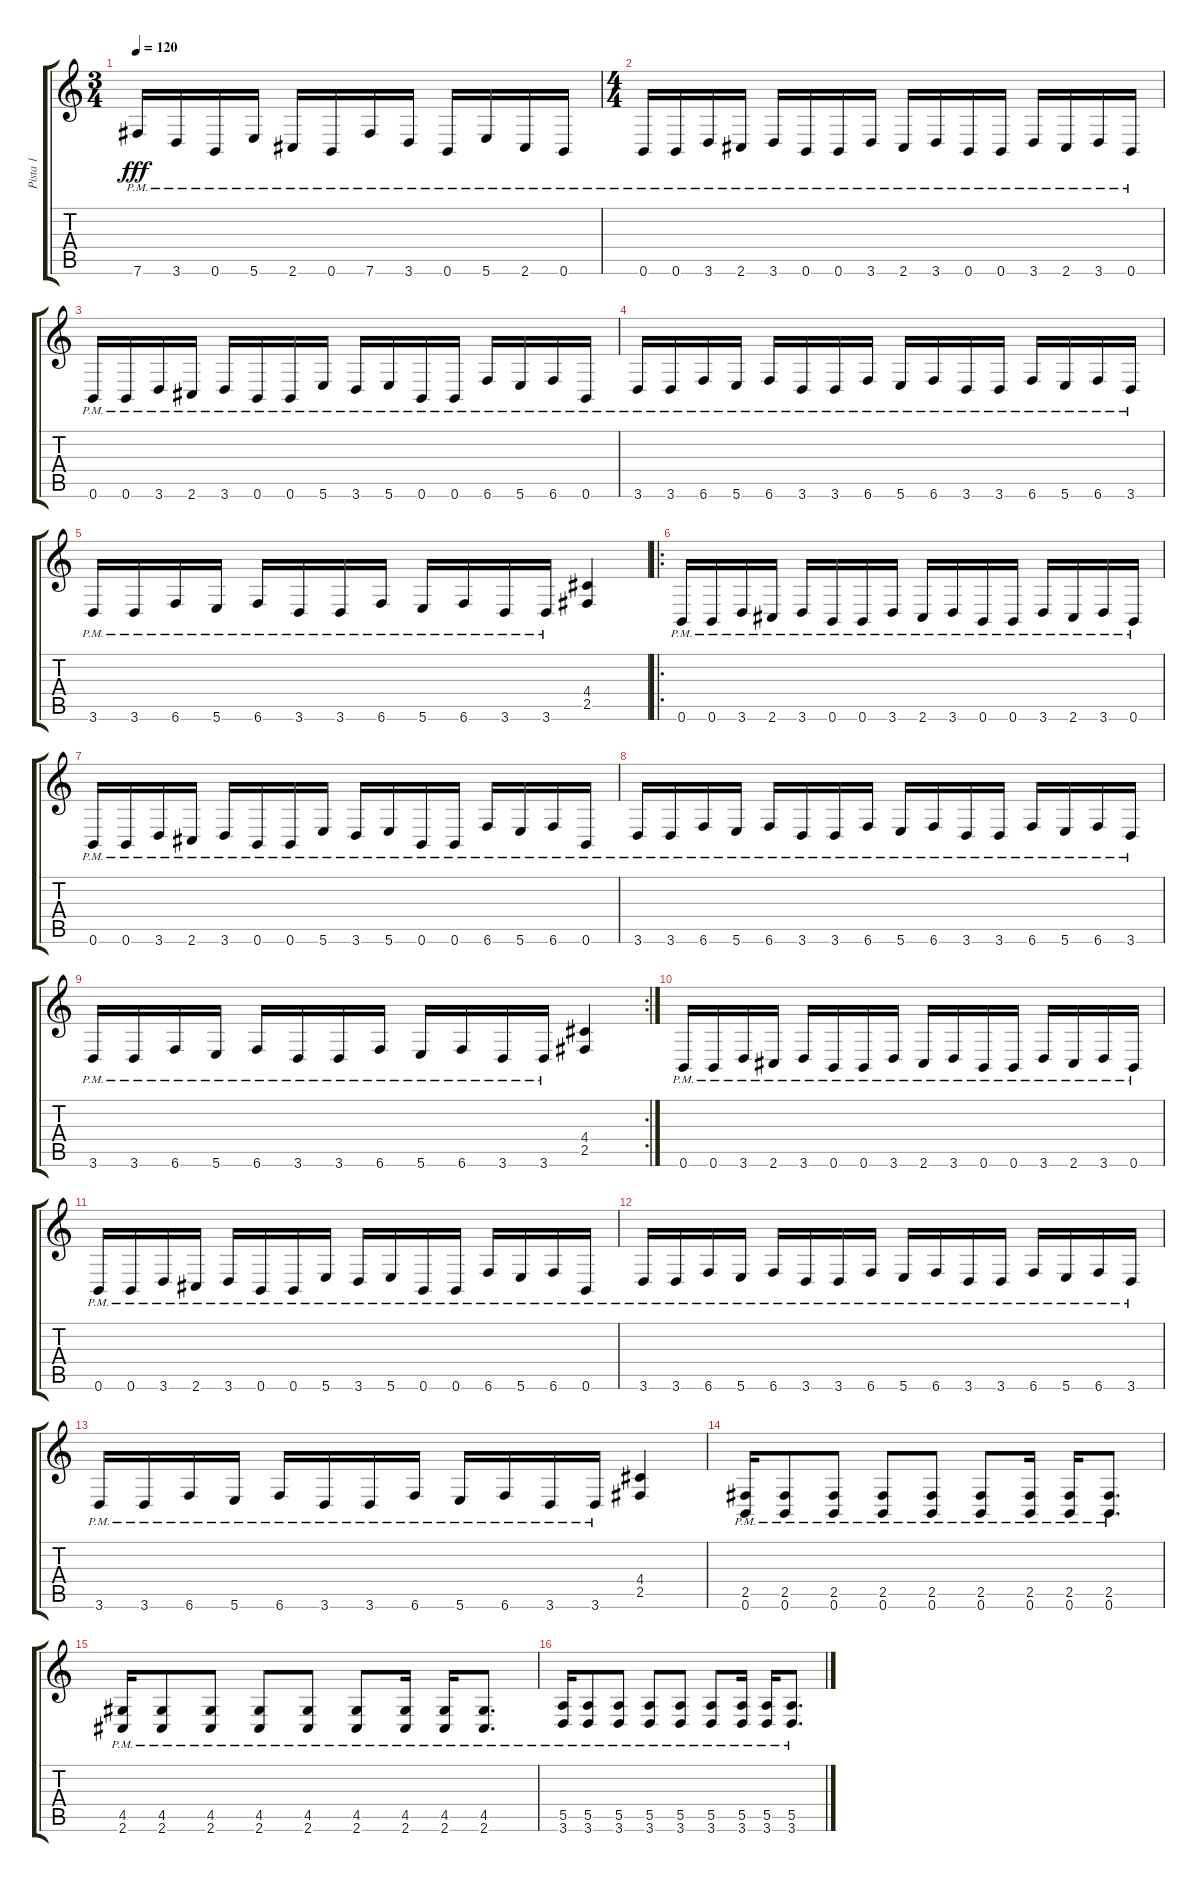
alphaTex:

\track ("Pista 1" "Pista 1") {instrument distortionguitar}
\staff {score tabs}
\tuning (B3 Gb3 D3 A2 E2 B1) {hide}
\ts (3 4)
\tempo 120
\clef g2
\ks c
7.6{pm}.16{dy fff} 3.6{pm}.16 0.6{pm}.16 5.6{pm}.16 2.6{pm}.16 0.6{pm}.16 7.6{pm}.16 3.6{pm}.16 0.6{pm}.16 5.6{pm}.16 2.6{pm}.16 0.6{pm}.16 |
\ts (4 4)
0.6{pm}.16 0.6{pm}.16 3.6{pm}.16 2.6{pm}.16 3.6{pm}.16 0.6{pm}.16 0.6{pm}.16 3.6{pm}.16 2.6{pm}.16 3.6{pm}.16 0.6{pm}.16 0.6{pm}.16 3.6{pm}.16 2.6{pm}.16 3.6{pm}.16 0.6{pm}.16 |
0.6{pm}.16 0.6{pm}.16 3.6{pm}.16 2.6{pm}.16 3.6{pm}.16 0.6{pm}.16 0.6{pm}.16 5.6{pm}.16 3.6{pm}.16 5.6{pm}.16 0.6{pm}.16 0.6{pm}.16 6.6{pm}.16 5.6{pm}.16 6.6{pm}.16 0.6{pm}.16 |
3.6{pm}.16 3.6{pm}.16 6.6{pm}.16 5.6{pm}.16 6.6{pm}.16 3.6{pm}.16 3.6{pm}.16 6.6{pm}.16 5.6{pm}.16 6.6{pm}.16 3.6{pm}.16 3.6{pm}.16 6.6{pm}.16 5.6{pm}.16 6.6{pm}.16 3.6{pm}.16 |
3.6{pm}.16 3.6{pm}.16 6.6{pm}.16 5.6{pm}.16 6.6{pm}.16 3.6{pm}.16 3.6{pm}.16 6.6{pm}.16 5.6{pm}.16 6.6{pm}.16 3.6{pm}.16 3.6{pm}.16 (4.4 2.5).4 |
\ro
0.6{pm}.16 0.6{pm}.16 3.6{pm}.16 2.6{pm}.16 3.6{pm}.16 0.6{pm}.16 0.6{pm}.16 3.6{pm}.16 2.6{pm}.16 3.6{pm}.16 0.6{pm}.16 0.6{pm}.16 3.6{pm}.16 2.6{pm}.16 3.6{pm}.16 0.6{pm}.16 |
0.6{pm}.16 0.6{pm}.16 3.6{pm}.16 2.6{pm}.16 3.6{pm}.16 0.6{pm}.16 0.6{pm}.16 5.6{pm}.16 3.6{pm}.16 5.6{pm}.16 0.6{pm}.16 0.6{pm}.16 6.6{pm}.16 5.6{pm}.16 6.6{pm}.16 0.6{pm}.16 |
3.6{pm}.16 3.6{pm}.16 6.6{pm}.16 5.6{pm}.16 6.6{pm}.16 3.6{pm}.16 3.6{pm}.16 6.6{pm}.16 5.6{pm}.16 6.6{pm}.16 3.6{pm}.16 3.6{pm}.16 6.6{pm}.16 5.6{pm}.16 6.6{pm}.16 3.6{pm}.16 |
\rc 2
3.6{pm}.16 3.6{pm}.16 6.6{pm}.16 5.6{pm}.16 6.6{pm}.16 3.6{pm}.16 3.6{pm}.16 6.6{pm}.16 5.6{pm}.16 6.6{pm}.16 3.6{pm}.16 3.6{pm}.16 (4.4 2.5).4 |
0.6{pm}.16 0.6{pm}.16 3.6{pm}.16 2.6{pm}.16 3.6{pm}.16 0.6{pm}.16 0.6{pm}.16 3.6{pm}.16 2.6{pm}.16 3.6{pm}.16 0.6{pm}.16 0.6{pm}.16 3.6{pm}.16 2.6{pm}.16 3.6{pm}.16 0.6{pm}.16 |
0.6{pm}.16 0.6{pm}.16 3.6{pm}.16 2.6{pm}.16 3.6{pm}.16 0.6{pm}.16 0.6{pm}.16 5.6{pm}.16 3.6{pm}.16 5.6{pm}.16 0.6{pm}.16 0.6{pm}.16 6.6{pm}.16 5.6{pm}.16 6.6{pm}.16 0.6{pm}.16 |
3.6{pm}.16 3.6{pm}.16 6.6{pm}.16 5.6{pm}.16 6.6{pm}.16 3.6{pm}.16 3.6{pm}.16 6.6{pm}.16 5.6{pm}.16 6.6{pm}.16 3.6{pm}.16 3.6{pm}.16 6.6{pm}.16 5.6{pm}.16 6.6{pm}.16 3.6{pm}.16 |
3.6{pm}.16 3.6{pm}.16 6.6{pm}.16 5.6{pm}.16 6.6{pm}.16 3.6{pm}.16 3.6{pm}.16 6.6{pm}.16 5.6{pm}.16 6.6{pm}.16 3.6{pm}.16 3.6{pm}.16 (4.4 2.5).4 |
(2.5{pm} 0.6{pm}).16 (2.5{pm} 0.6{pm}).8 (2.5{pm} 0.6{pm}).8 (2.5{pm} 0.6{pm}).8 (2.5{pm} 0.6{pm}).8 (2.5{pm} 0.6{pm}).8 (2.5{pm} 0.6{pm}).16 (2.5{pm} 0.6{pm}).16 (2.5{pm} 0.6{pm}).8{d} |
(4.5{pm} 2.6{pm}).16 (4.5{pm} 2.6{pm}).8 (4.5{pm} 2.6{pm}).8 (4.5{pm} 2.6{pm}).8 (4.5{pm} 2.6{pm}).8 (4.5{pm} 2.6{pm}).8 (4.5{pm} 2.6{pm}).16 (4.5{pm} 2.6{pm}).16 (4.5{pm} 2.6{pm}).8{d} |
(5.5{pm} 3.6{pm}).16 (5.5{pm} 3.6{pm}).8 (5.5{pm} 3.6{pm}).8 (5.5{pm} 3.6{pm}).8 (5.5{pm} 3.6{pm}).8 (5.5{pm} 3.6{pm}).8 (5.5{pm} 3.6{pm}).16 (5.5{pm} 3.6{pm}).16 (5.5{pm} 3.6{pm}).8{d}
